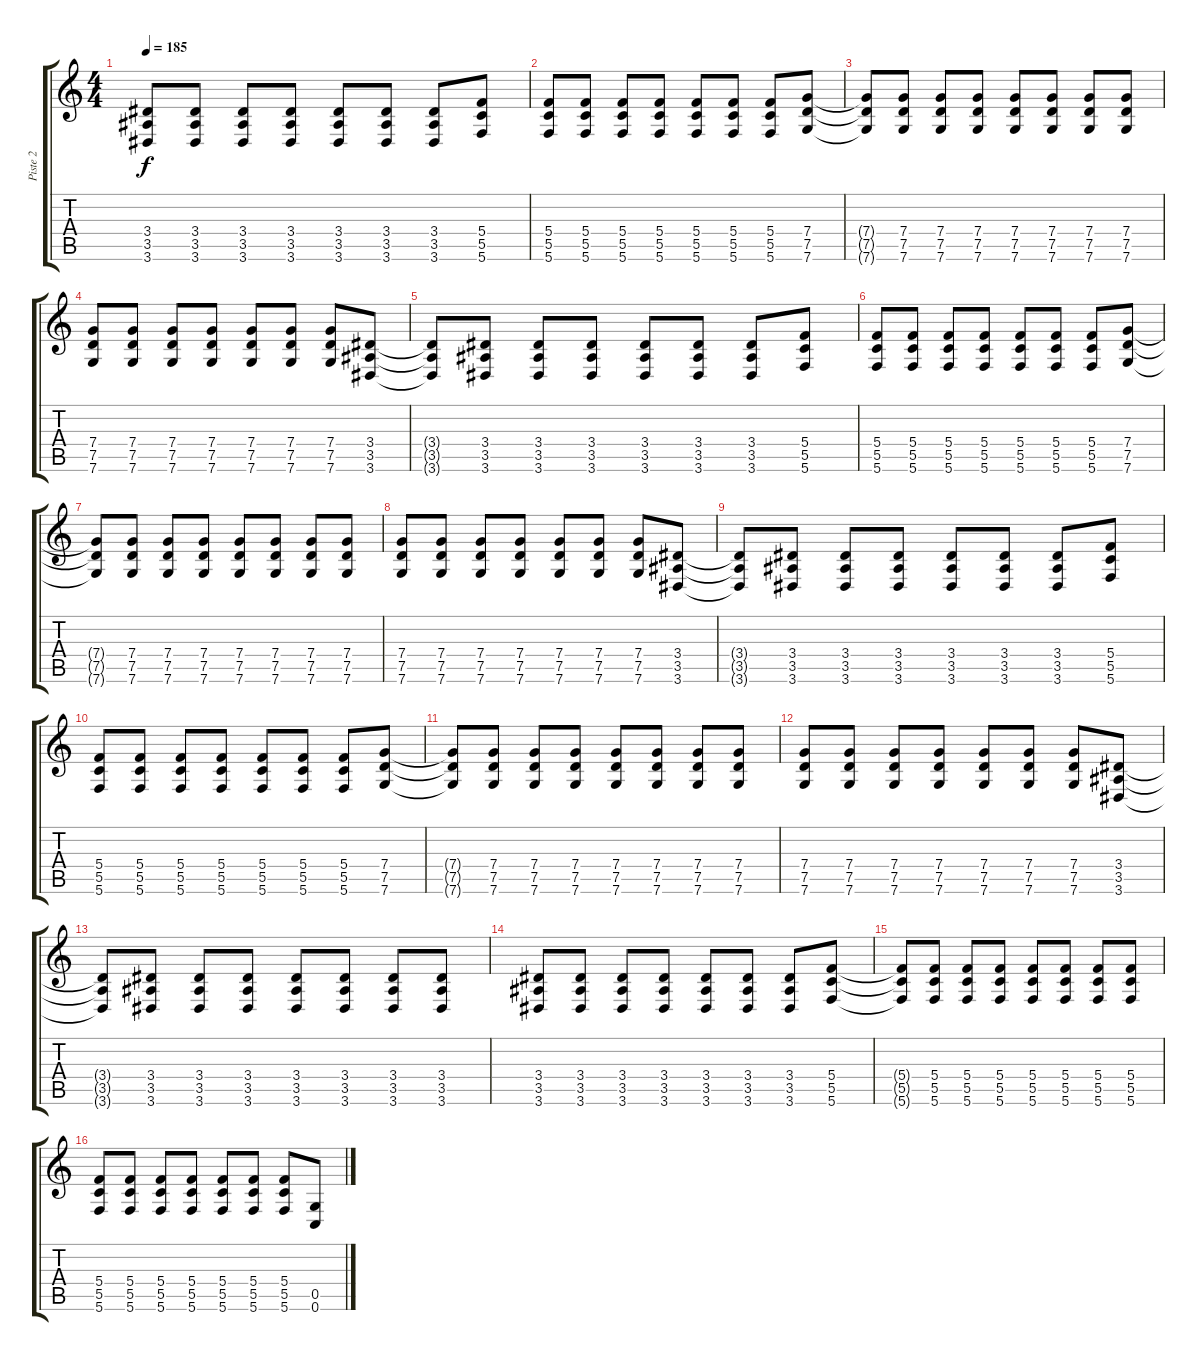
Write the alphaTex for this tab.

\track ("Piste 2" "Piste 2") {instrument distortionguitar}
\staff {score tabs}
\tuning (D4 A3 F3 C3 G2 C2) {hide}
\ts (4 4)
\tempo 185
\clef g2
\ks c
(3.4{t} 3.5{t} 3.6{t}).8{dy f} (3.4 3.5 3.6).8 (3.4 3.5 3.6).8 (3.4 3.5 3.6).8 (3.4 3.5 3.6).8 (3.4 3.5 3.6).8 (3.4 3.5 3.6).8 (5.4 5.5 5.6).8 |
(5.4 5.5 5.6).8 (5.4 5.5 5.6).8 (5.4 5.5 5.6).8 (5.4 5.5 5.6).8 (5.4 5.5 5.6).8 (5.4 5.5 5.6).8 (5.4 5.5 5.6).8 (7.4 7.5 7.6).8 |
(7.4{t} 7.5{t} 7.6{t}).8 (7.4 7.5 7.6).8 (7.4 7.5 7.6).8 (7.4 7.5 7.6).8 (7.4 7.5 7.6).8 (7.4 7.5 7.6).8 (7.4 7.5 7.6).8 (7.4 7.5 7.6).8 |
(7.4 7.5 7.6).8 (7.4 7.5 7.6).8 (7.4 7.5 7.6).8 (7.4 7.5 7.6).8 (7.4 7.5 7.6).8 (7.4 7.5 7.6).8 (7.4 7.5 7.6).8 (3.4 3.5 3.6).8 |
(3.4{t} 3.5{t} 3.6{t}).8 (3.4 3.5 3.6).8 (3.4 3.5 3.6).8 (3.4 3.5 3.6).8 (3.4 3.5 3.6).8 (3.4 3.5 3.6).8 (3.4 3.5 3.6).8 (5.4 5.5 5.6).8 |
(5.4 5.5 5.6).8 (5.4 5.5 5.6).8 (5.4 5.5 5.6).8 (5.4 5.5 5.6).8 (5.4 5.5 5.6).8 (5.4 5.5 5.6).8 (5.4 5.5 5.6).8 (7.4 7.5 7.6).8 |
(7.4{t} 7.5{t} 7.6{t}).8 (7.4 7.5 7.6).8 (7.4 7.5 7.6).8 (7.4 7.5 7.6).8 (7.4 7.5 7.6).8 (7.4 7.5 7.6).8 (7.4 7.5 7.6).8 (7.4 7.5 7.6).8 |
(7.4 7.5 7.6).8 (7.4 7.5 7.6).8 (7.4 7.5 7.6).8 (7.4 7.5 7.6).8 (7.4 7.5 7.6).8 (7.4 7.5 7.6).8 (7.4 7.5 7.6).8 (3.4 3.5 3.6).8 |
(3.4{t} 3.5{t} 3.6{t}).8 (3.4 3.5 3.6).8 (3.4 3.5 3.6).8 (3.4 3.5 3.6).8 (3.4 3.5 3.6).8 (3.4 3.5 3.6).8 (3.4 3.5 3.6).8 (5.4 5.5 5.6).8 |
(5.4 5.5 5.6).8 (5.4 5.5 5.6).8 (5.4 5.5 5.6).8 (5.4 5.5 5.6).8 (5.4 5.5 5.6).8 (5.4 5.5 5.6).8 (5.4 5.5 5.6).8 (7.4 7.5 7.6).8 |
(7.4{t} 7.5{t} 7.6{t}).8 (7.4 7.5 7.6).8 (7.4 7.5 7.6).8 (7.4 7.5 7.6).8 (7.4 7.5 7.6).8 (7.4 7.5 7.6).8 (7.4 7.5 7.6).8 (7.4 7.5 7.6).8 |
(7.4 7.5 7.6).8 (7.4 7.5 7.6).8 (7.4 7.5 7.6).8 (7.4 7.5 7.6).8 (7.4 7.5 7.6).8 (7.4 7.5 7.6).8 (7.4 7.5 7.6).8 (3.4 3.5 3.6).8 |
(3.4{t} 3.5{t} 3.6{t}).8 (3.4 3.5 3.6).8 (3.4 3.5 3.6).8 (3.4 3.5 3.6).8 (3.4 3.5 3.6).8 (3.4 3.5 3.6).8 (3.4 3.5 3.6).8 (3.4 3.5 3.6).8 |
(3.4 3.5 3.6).8 (3.4 3.5 3.6).8 (3.4 3.5 3.6).8 (3.4 3.5 3.6).8 (3.4 3.5 3.6).8 (3.4 3.5 3.6).8 (3.4 3.5 3.6).8 (5.4 5.5 5.6).8 |
(5.4{t} 5.5{t} 5.6{t}).8 (5.4 5.5 5.6).8 (5.4 5.5 5.6).8 (5.4 5.5 5.6).8 (5.4 5.5 5.6).8 (5.4 5.5 5.6).8 (5.4 5.5 5.6).8 (5.4 5.5 5.6).8 |
(5.4 5.5 5.6).8 (5.4 5.5 5.6).8 (5.4 5.5 5.6).8 (5.4 5.5 5.6).8 (5.4 5.5 5.6).8 (5.4 5.5 5.6).8 (5.4 5.5 5.6).8 (0.5 0.6).8
